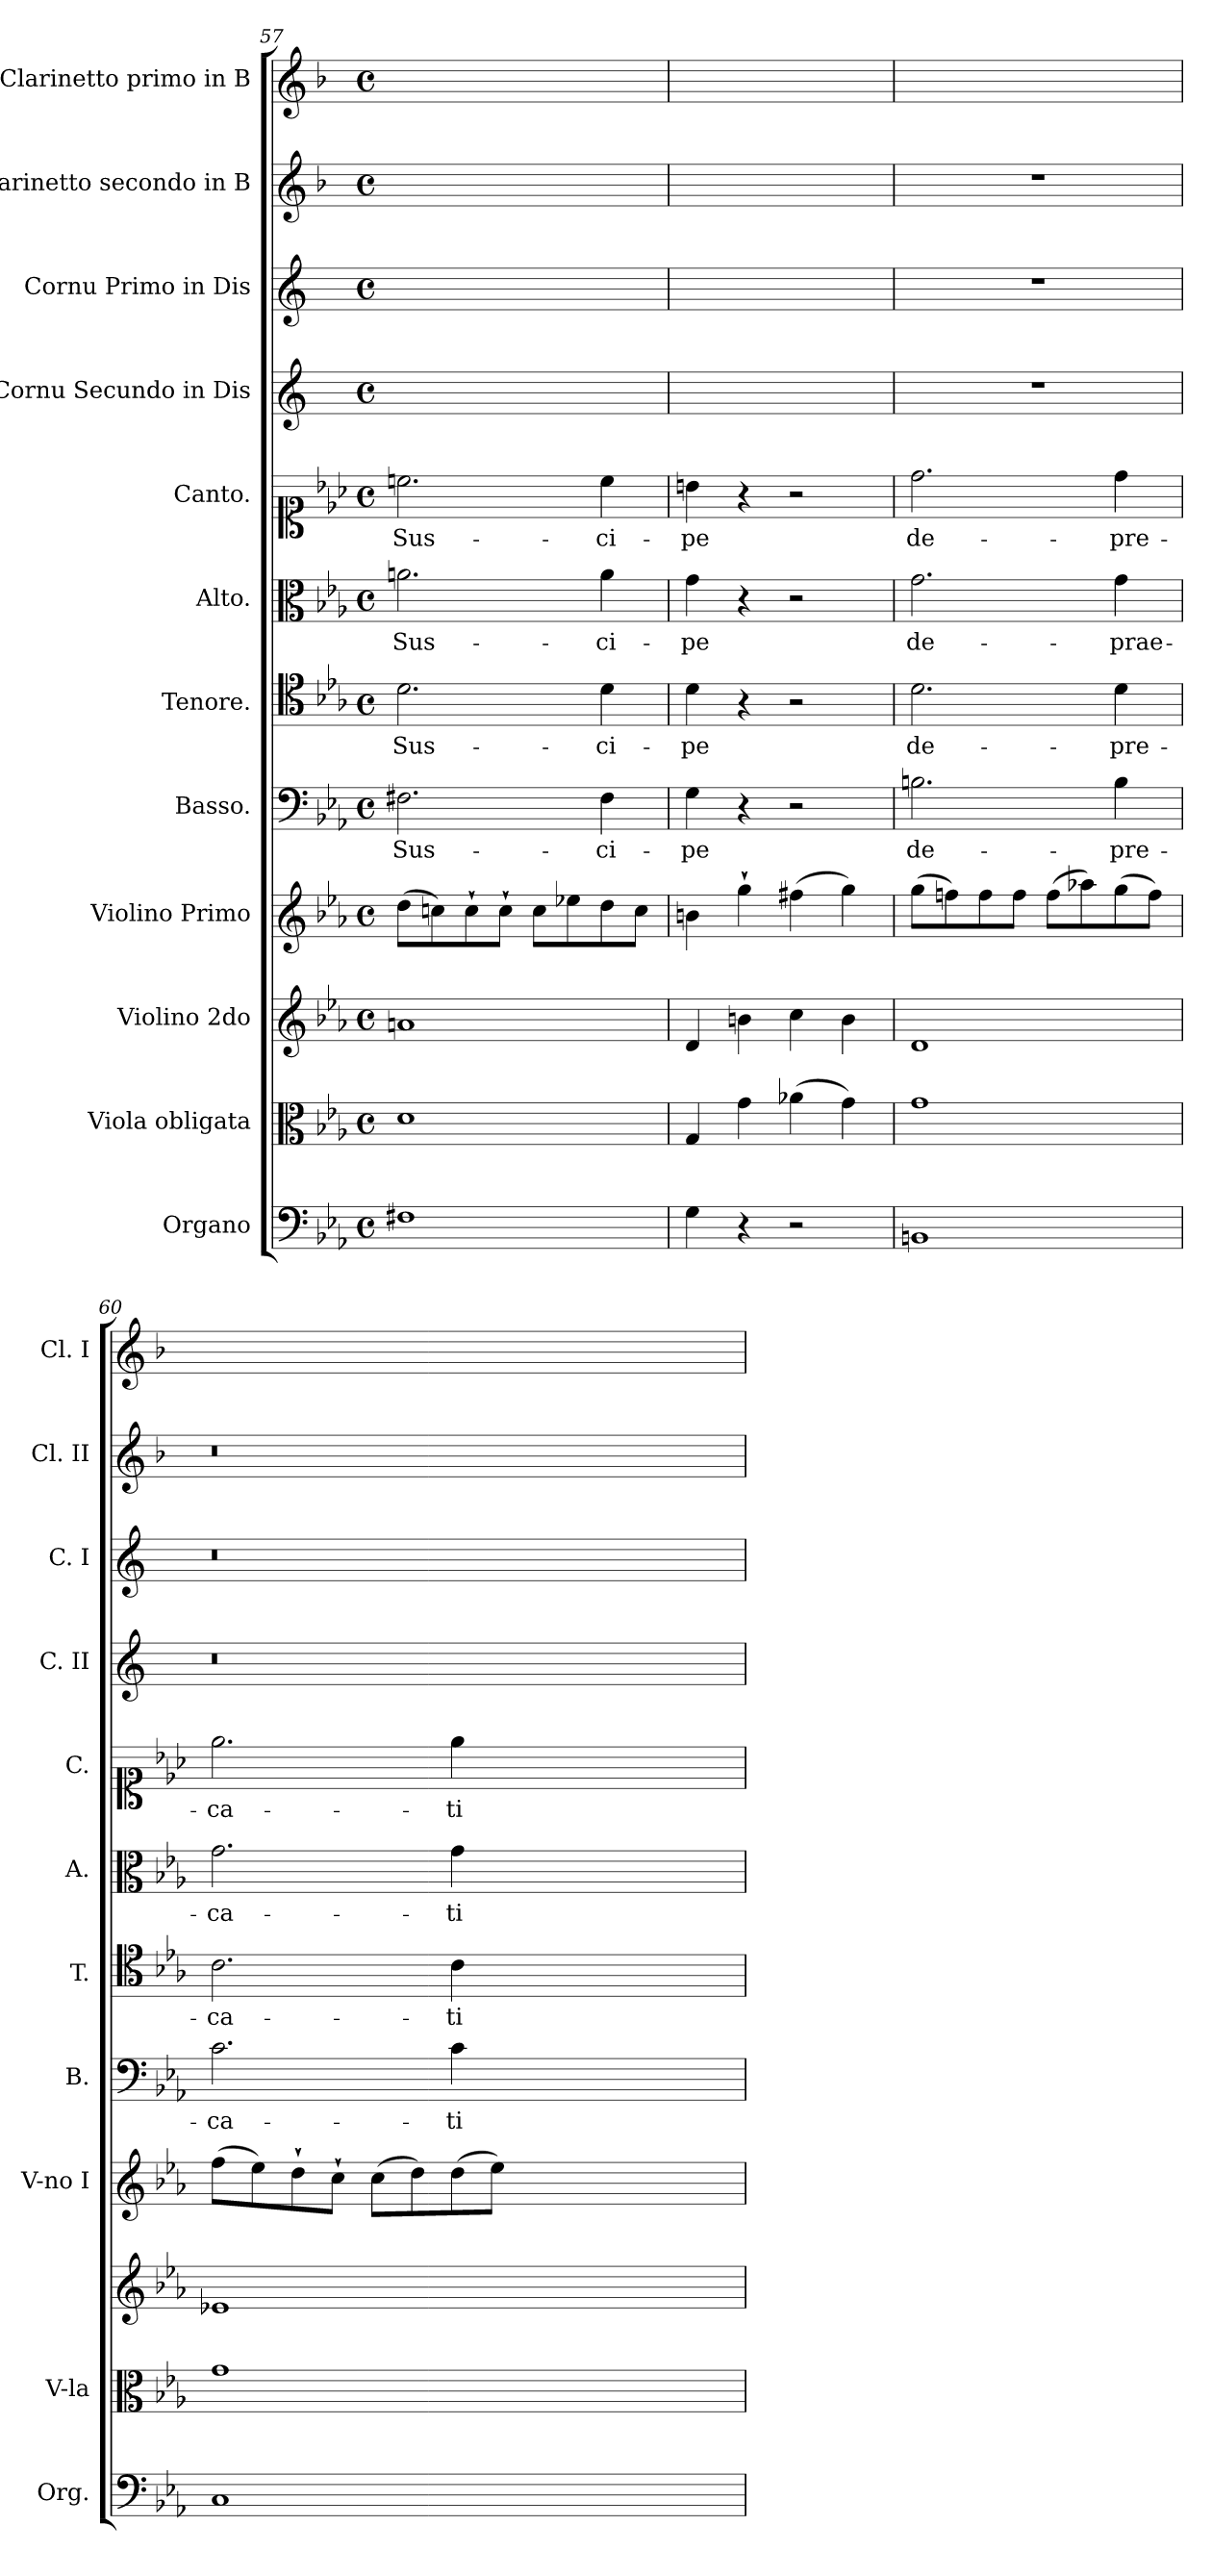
**kern	**kern	**kern	**kern	**kern	**text	**kern	**text	**kern	**text	**kern	**text	**kern	**kern	**kern	**kern
*part12	*part11	*part10	*part9	*part8	*part8	*part7	*part7	*part6	*part6	*part5	*part5	*part4	*part3	*part2	*part1
*staff12	*staff11	*staff10	*staff9	*staff8	*staff8	*staff7	*staff7	*staff6	*staff6	*staff5	*staff5	*staff4	*staff3	*staff2	*staff1
*I"Organo	*I"Viola obligata	*I"Violino 2do	*I"Violino Primo	*I"Basso.	*	*I"Tenore.	*	*I"Alto.	*	*I"Canto.	*	*I"Cornu Secundo in Dis	*I"Cornu Primo in Dis	*I"Clarinetto secondo in B	*I"Clarinetto primo in B
*I'Org.	*I'V-la	*	*I'V-no I	*I'B.	*	*I'T.	*	*I'A.	*	*I'C.	*	*I'C. II	*I'C. I	*I'Cl. II	*I'Cl. I
*clefF4	*clefC3	*clefG2	*clefG2	*clefF4	*	*clefC4	*	*clefC3	*	*clefC1	*	*clefG2	*clefG2	*clefG2	*clefG2
*	*	*	*	*	*	*	*	*	*	*	*	*ITrd5c9	*ITrd5c9	*ITrd1c2	*ITrd1c2
*k[b-e-a-]	*k[b-e-a-]	*k[b-e-a-]	*k[b-e-a-]	*k[b-e-a-]	*	*k[b-e-a-]	*	*k[b-e-a-]	*	*k[b-e-a-]	*	*k[b-e-a-]	*k[b-e-a-]	*k[b-e-a-]	*k[b-e-a-]
*E-:	*E-:	*E-:	*E-:	*E-:	*	*E-:	*	*E-:	*	*E-:	*	*E-:	*E-:	*E-:	*E-:
*M4/4	*M4/4	*M4/4	*M4/4	*M4/4	*	*M4/4	*	*M4/4	*	*M4/4	*	*M4/4	*M4/4	*M4/4	*M4/4
*met(c)	*met(c)	*met(c)	*met(c)	*met(c)	*	*met(c)	*	*met(c)	*	*met(c)	*	*met(c)	*met(c)	*met(c)	*met(c)
=57	=57	=57	=57	=57	=57	=57	=57	=57	=57	=57	=57	=57	=57	=57	=57
1F#X	1d	1an	(8dd\L	2.F#X\	Sus-	2.d\	Sus-	2.an\	Sus-	2.ccn\	Sus-	1ryy	1ryy	1ryy	1ryy
.	.	.	8ccn\)	.	.	.	.	.	.	.	.	.	.	.	.
.	.	.	8cc`\	.	.	.	.	.	.	.	.	.	.	.	.
.	.	.	8cc`\J	.	.	.	.	.	.	.	.	.	.	.	.
.	.	.	8cc\L	.	.	.	.	.	.	.	.	.	.	.	.
.	.	.	8ee-X\	.	.	.	.	.	.	.	.	.	.	.	.
.	.	.	8dd\	4F#\	-ci-	4d\	-ci-	4a\	-ci-	4cc\	-ci-	.	.	.	.
.	.	.	8cc\J	.	.	.	.	.	.	.	.	.	.	.	.
=58	=58	=58	=58	=58	=58	=58	=58	=58	=58	=58	=58	=58	=58	=58	=58
4G\	4G/	4d/	4bn\	4G\	-pe	4d\	-pe	4g\	-pe	4bn\	-pe	1ryy	1ryy	1ryy	1ryy
4r	4g\	4bn\	4gg`\	4r	.	4r	.	4r	.	4r	.	.	.	.	.
2r	(4a-X\	4cc\	(4ff#X\	2r	.	2r	.	2r	.	2r	.	.	.	.	.
.	4g\)	4b\	4gg\)	.	.	.	.	.	.	.	.	.	.	.	.
=59	=59	=59	=59	=59	=59	=59	=59	=59	=59	=59	=59	=59	=59	=59	=59
1BBn	1g	1d	(8gg\L	2.Bn\	de-	2.d\	de-	2.g\	de-	2.dd\	de-	1r	1r	1r	1ryy
.	.	.	8ffn\)	.	.	.	.	.	.	.	.	.	.	.	.
.	.	.	8ff\	.	.	.	.	.	.	.	.	.	.	.	.
.	.	.	8ff\J	.	.	.	.	.	.	.	.	.	.	.	.
.	.	.	(8ff\L	.	.	.	.	.	.	.	.	.	.	.	.
.	.	.	8aa-X\)	.	.	.	.	.	.	.	.	.	.	.	.
.	.	.	(8gg\	4B\	-pre-	4d\	-pre-	4g\	-prae-	4dd\	-pre-	.	.	.	.
.	.	.	8ff\J)	.	.	.	.	.	.	.	.	.	.	.	.
=60	=60	=60	=60	=60	=60	=60	=60	=60	=60	=60	=60	=60	=60	=60	=60
1C	1g	1e-X	(8ff\L	2.c\	-ca-	2.c\	-ca-	2.g\	-ca-	2.ee-\	-ca-	0.r	0.r	0.r	1ryy
.	.	.	8ee-\)	.	.	.	.	.	.	.	.	.	.	.	.
.	.	.	8dd`\	.	.	.	.	.	.	.	.	.	.	.	.
.	.	.	8cc`\J	.	.	.	.	.	.	.	.	.	.	.	.
.	.	.	(8cc\L	.	.	.	.	.	.	.	.	.	.	.	.
.	.	.	8dd\)	.	.	.	.	.	.	.	.	.	.	.	.
.	.	.	(8dd\	4c\	-ti-	4c\	-ti-	4g\	-ti-	4ee-\	-ti-	.	.	.	.
.	.	.	8ee-\J)	.	.	.	.	.	.	.	.	.	.	.	.
0ryy	0ryy	0ryy	0ryy	0ryy	.	0ryy	.	0ryy	.	0ryy	.	.	.	.	0ryy
=	=	=	=	=	=	=	=	=	=	=	=	=	=	=	=
*-	*-	*-	*-	*-	*-	*-	*-	*-	*-	*-	*-	*-	*-	*-	*-
